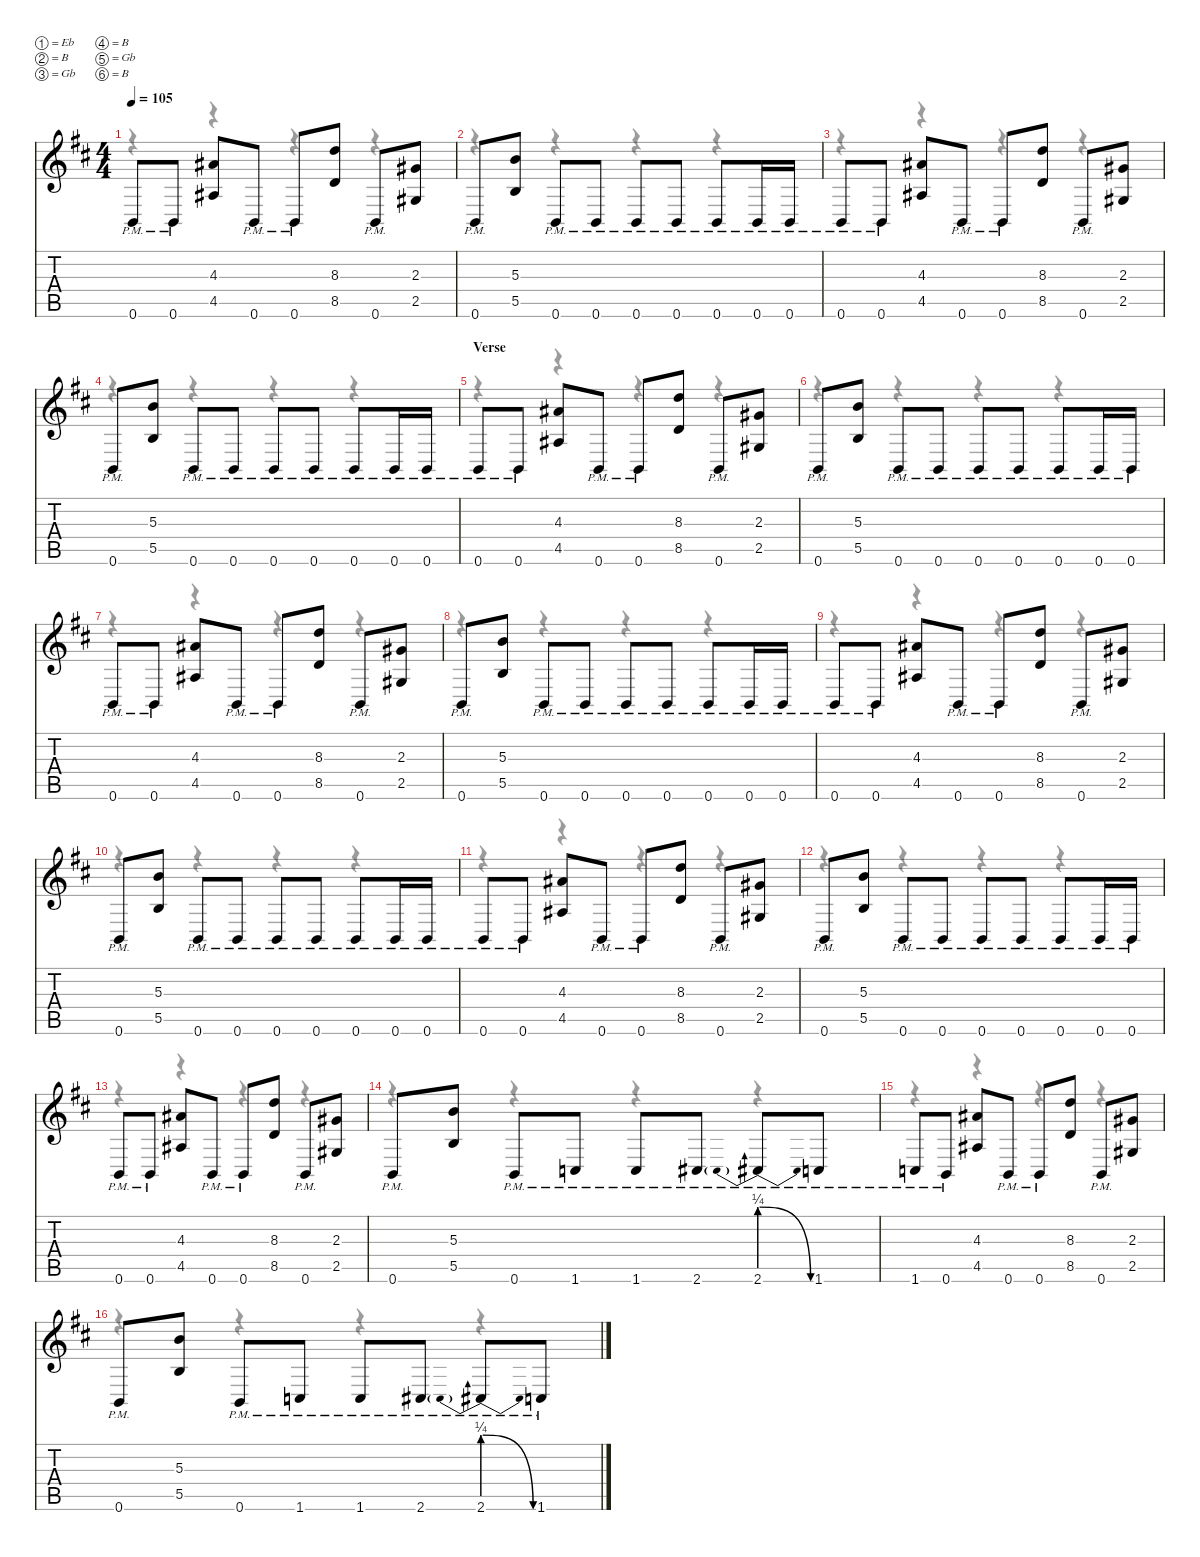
\defaultSystemsLayout 4
\hideDynamics
\bracketExtendMode nobrackets
\singleTrackTrackNamePolicy hidden
\multiTrackTrackNamePolicy hidden
\firstSystemTrackNameMode fullname
\firstSystemTrackNameOrientation horizontal
\otherSystemsTrackNameOrientation horizontal
\track ("Solo/ Add. Guitar" "od.guit.") {instrument overdrivenguitar}
\staff {score tabs}
\tuning (Eb4 B3 Gb3 B2 Gb2 B1)
\voice
\ts (4 4)
\tempo 105
\clef g2
\ks bminor
0.6{pm acc forcenatural}.8{dy mp beam Up} 0.6{pm acc forcenatural}.8{beam Up} (4.3{acc #} 4.5{acc #}).8{dy p beam Up} 0.6{pm acc forcenatural}.8{dy mp beam Up} 0.6{pm acc forcenatural}.8{beam Up} (8.3{acc forcenatural} 8.5{acc forcenatural}).8{dy p beam Up} 0.6{pm acc forcenatural}.8{dy mp beam Up} (2.3{acc #} 2.5{acc #}).8{dy p beam Up} |
0.6{pm acc forcenatural}.8{dy mp beam Up} (5.3{acc forcenatural} 5.5{acc forcenatural}).8{dy p beam Up} 0.6{pm acc forcenatural}.8{dy mp beam Up} 0.6{pm acc forcenatural}.8{beam Up} 0.6{pm acc forcenatural}.8{beam Up} 0.6{pm acc forcenatural}.8{beam Up} 0.6{pm acc forcenatural}.8{beam Up} 0.6{pm acc forcenatural}.16{beam Up} 0.6{pm acc forcenatural}.16{beam Up} |
0.6{pm acc forcenatural}.8{beam Up} 0.6{pm acc forcenatural}.8{beam Up} (4.3{acc #} 4.5{acc #}).8{dy p beam Up} 0.6{pm acc forcenatural}.8{dy mp beam Up} 0.6{pm acc forcenatural}.8{beam Up} (8.3{acc forcenatural} 8.5{acc forcenatural}).8{dy p beam Up} 0.6{pm acc forcenatural}.8{dy mp beam Up} (2.3{acc #} 2.5{acc #}).8{dy p beam Up} |
0.6{pm acc forcenatural}.8{dy mp beam Up} (5.3{acc forcenatural} 5.5{acc forcenatural}).8{dy p beam Up} 0.6{pm acc forcenatural}.8{dy mp beam Up} 0.6{pm acc forcenatural}.8{beam Up} 0.6{pm acc forcenatural}.8{beam Up} 0.6{pm acc forcenatural}.8{beam Up} 0.6{pm acc forcenatural}.8{beam Up} 0.6{pm acc forcenatural}.16{beam Up} 0.6{pm acc forcenatural}.16{beam Up} |
\section ("" "Verse")
0.6{pm acc forcenatural}.8{beam Up} 0.6{pm acc forcenatural}.8{beam Up} (4.3{acc #} 4.5{acc #}).8{dy p beam Up} 0.6{pm acc forcenatural}.8{dy mp beam Up} 0.6{pm acc forcenatural}.8{beam Up} (8.3{acc forcenatural} 8.5{acc forcenatural}).8{dy p beam Up} 0.6{pm acc forcenatural}.8{dy mp beam Up} (2.3{acc #} 2.5{acc #}).8{dy p beam Up} |
0.6{pm acc forcenatural}.8{dy mp beam Up} (5.3{acc forcenatural} 5.5{acc forcenatural}).8{dy p beam Up} 0.6{pm acc forcenatural}.8{dy mp beam Up} 0.6{pm acc forcenatural}.8{beam Up} 0.6{pm acc forcenatural}.8{beam Up} 0.6{pm acc forcenatural}.8{beam Up} 0.6{pm acc forcenatural}.8{beam Up} 0.6{pm acc forcenatural}.16{beam Up} 0.6{pm acc forcenatural}.16{beam Up} |
0.6{pm acc forcenatural}.8{beam Up} 0.6{pm acc forcenatural}.8{beam Up} (4.3{acc #} 4.5{acc #}).8{dy p beam Up} 0.6{pm acc forcenatural}.8{dy mp beam Up} 0.6{pm acc forcenatural}.8{beam Up} (8.3{acc forcenatural} 8.5{acc forcenatural}).8{dy p beam Up} 0.6{pm acc forcenatural}.8{dy mp beam Up} (2.3{acc #} 2.5{acc #}).8{dy p beam Up} |
0.6{pm acc forcenatural}.8{dy mp beam Up} (5.3{acc forcenatural} 5.5{acc forcenatural}).8{dy p beam Up} 0.6{pm acc forcenatural}.8{dy mp beam Up} 0.6{pm acc forcenatural}.8{beam Up} 0.6{pm acc forcenatural}.8{beam Up} 0.6{pm acc forcenatural}.8{beam Up} 0.6{pm acc forcenatural}.8{beam Up} 0.6{pm acc forcenatural}.16{beam Up} 0.6{pm acc forcenatural}.16{beam Up} |
0.6{pm acc forcenatural}.8{beam Up} 0.6{pm acc forcenatural}.8{beam Up} (4.3{acc #} 4.5{acc #}).8{dy p beam Up} 0.6{pm acc forcenatural}.8{dy mp beam Up} 0.6{pm acc forcenatural}.8{beam Up} (8.3{acc forcenatural} 8.5{acc forcenatural}).8{dy p beam Up} 0.6{pm acc forcenatural}.8{dy mp beam Up} (2.3{acc #} 2.5{acc #}).8{dy p beam Up} |
0.6{pm acc forcenatural}.8{dy mp beam Up} (5.3{acc forcenatural} 5.5{acc forcenatural}).8{dy p beam Up} 0.6{pm acc forcenatural}.8{dy mp beam Up} 0.6{pm acc forcenatural}.8{beam Up} 0.6{pm acc forcenatural}.8{beam Up} 0.6{pm acc forcenatural}.8{beam Up} 0.6{pm acc forcenatural}.8{beam Up} 0.6{pm acc forcenatural}.16{beam Up} 0.6{pm acc forcenatural}.16{beam Up} |
0.6{pm acc forcenatural}.8{beam Up} 0.6{pm acc forcenatural}.8{beam Up} (4.3{acc #} 4.5{acc #}).8{dy p beam Up} 0.6{pm acc forcenatural}.8{dy mp beam Up} 0.6{pm acc forcenatural}.8{beam Up} (8.3{acc forcenatural} 8.5{acc forcenatural}).8{dy p beam Up} 0.6{pm acc forcenatural}.8{dy mp beam Up} (2.3{acc #} 2.5{acc #}).8{dy p beam Up} |
0.6{pm acc forcenatural}.8{dy mp beam Up} (5.3{acc forcenatural} 5.5{acc forcenatural}).8{dy p beam Up} 0.6{pm acc forcenatural}.8{dy mp beam Up} 0.6{pm acc forcenatural}.8{beam Up} 0.6{pm acc forcenatural}.8{beam Up} 0.6{pm acc forcenatural}.8{beam Up} 0.6{pm acc forcenatural}.8{beam Up} 0.6{pm acc forcenatural}.16{beam Up} 0.6{pm acc forcenatural}.16{beam Up} |
0.6{pm acc forcenatural}.8{beam Up} 0.6{pm acc forcenatural}.8{beam Up} (4.3{acc #} 4.5{acc #}).8{dy p beam Up} 0.6{pm acc forcenatural}.8{dy mp beam Up} 0.6{pm acc forcenatural}.8{beam Up} (8.3{acc forcenatural} 8.5{acc forcenatural}).8{dy p beam Up} 0.6{pm acc forcenatural}.8{dy mp beam Up} (2.3{acc #} 2.5{acc #}).8{dy p beam Up} |
0.6{pm acc forcenatural}.8{dy mp beam Up} (5.3{acc forcenatural} 5.5{acc forcenatural}).8{dy p beam Up} 0.6{pm acc forcenatural}.8{dy mp beam Up} 1.6{pm acc forcenatural}.8{beam Up} 1.6{pm acc forcenatural}.8{beam Up} 2.6{pm acc #}.8{beam Up} 2.6{be (prebendrelease 0 1 60 0) pm acc #}.8{beam Up} 1.6{pm acc forcenatural}.8{beam Up} |
1.6{pm acc forcenatural}.8{beam Up} 0.6{pm acc forcenatural}.8{beam Up} (4.3{acc #} 4.5{acc #}).8{dy p beam Up} 0.6{pm acc forcenatural}.8{dy mp beam Up} 0.6{pm acc forcenatural}.8{beam Up} (8.3{acc forcenatural} 8.5{acc forcenatural}).8{dy p beam Up} 0.6{pm acc forcenatural}.8{dy mp beam Up} (2.3{acc #} 2.5{acc #}).8{dy p beam Up} |
0.6{pm acc forcenatural}.8{dy mp beam Up} (5.3{acc forcenatural} 5.5{acc forcenatural}).8{dy p beam Up} 0.6{pm acc forcenatural}.8{dy mp beam Up} 1.6{pm acc forcenatural}.8{beam Up} 1.6{pm acc forcenatural}.8{beam Up} 2.6{pm acc #}.8{beam Up} 2.6{be (prebendrelease 0 1 60 0) pm acc #}.8{beam Up} 1.6{pm acc forcenatural}.8{beam Up}
\voice
\clef g2
\ottava regular
\simile none
\ks bminor
r.4{dy mf beam Down} r.4{beam Down} r.4{beam Down} r.4{beam Down} |
r.4{beam Down} r.4{beam Down} r.4{beam Down} r.4{beam Down} |
r.4{beam Down} r.4{beam Down} r.4{beam Down} r.4{beam Down} |
r.4{beam Down} r.4{beam Down} r.4{beam Down} r.4{beam Down} |
r.4{beam Down} r.4{beam Down} r.4{beam Down} r.4{beam Down} |
r.4{beam Down} r.4{beam Down} r.4{beam Down} r.4{beam Down} |
r.4{beam Down} r.4{beam Down} r.4{beam Down} r.4{beam Down} |
r.4{beam Down} r.4{beam Down} r.4{beam Down} r.4{beam Down} |
r.4{beam Down} r.4{beam Down} r.4{beam Down} r.4{beam Down} |
r.4{beam Down} r.4{beam Down} r.4{beam Down} r.4{beam Down} |
r.4{beam Down} r.4{beam Down} r.4{beam Down} r.4{beam Down} |
r.4{beam Down} r.4{beam Down} r.4{beam Down} r.4{beam Down} |
r.4{beam Down} r.4{beam Down} r.4{beam Down} r.4{beam Down} |
r.4{beam Down} r.4{beam Down} r.4{beam Down} r.4{beam Down} |
r.4{beam Down} r.4{beam Down} r.4{beam Down} r.4{beam Down} |
r.4{beam Down} r.4{beam Down} r.4{beam Down} r.4{beam Down}
